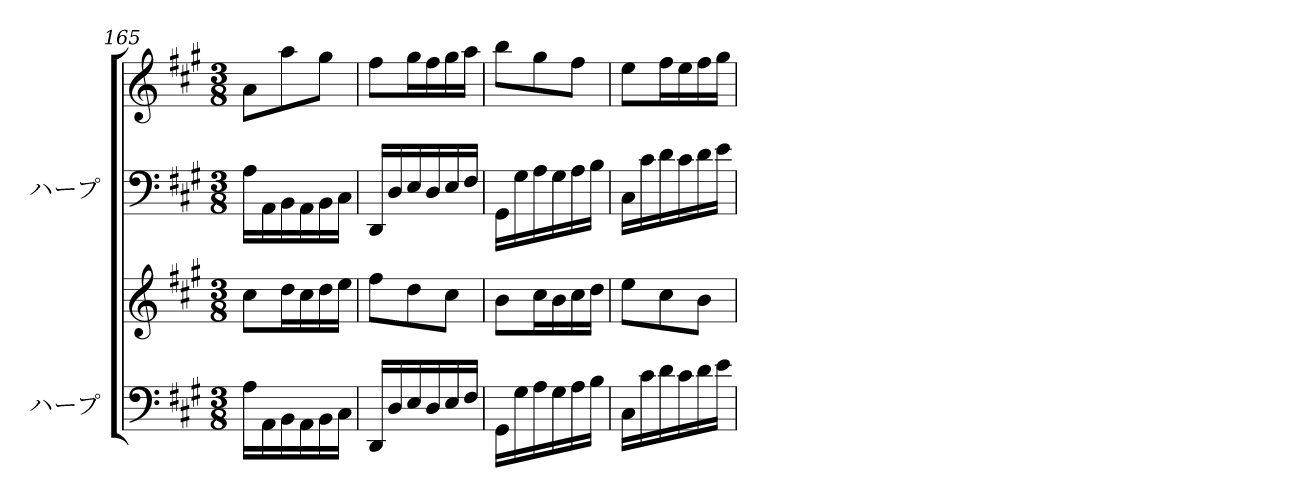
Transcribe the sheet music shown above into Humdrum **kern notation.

**kern	**kern	**kern	**kern
*part2	*part2	*part1	*part1
*staff4	*staff3	*staff2	*staff1
*I"ハープ	*	*I"ハープ	*
*clefF4	*clefG2	*clefF4	*clefG2
*k[f#c#g#]	*k[f#c#g#]	*k[f#c#g#]	*k[f#c#g#]
*M3/8	*M3/8	*M3/8	*M3/8
=165	=165	=165	=165
16A\LL	8cc#\L	16A\LL	8a\L
16AA\	.	16AA\	.
16BB\	16dd\L	16BB\	8aa\
16AA\	16cc#\	16AA\	.
16BB\	16dd\	16BB\	8gg#\J
16C#\JJ	16ee\JJ	16C#\JJ	.
=166	=166	=166	=166
16DD/LL	8ff#\L	16DD/LL	8ff#\L
16D/	.	16D/	.
16E/	8dd\	16E/	16gg#\L
16D/	.	16D/	16ff#\
16E/	8cc#\J	16E/	16gg#\
16F#/JJ	.	16F#/JJ	16aa\JJ
=167	=167	=167	=167
16GG#\LL	8b\L	16GG#\LL	8bb\L
16G#\	.	16G#\	.
16A\	16cc#\L	16A\	8gg#\
16G#\	16b\	16G#\	.
16A\	16cc#\	16A\	8ff#\J
16B\JJ	16dd\JJ	16B\JJ	.
=168	=168	=168	=168
16C#\LL	8ee\L	16C#\LL	8ee\L
16c#\	.	16c#\	.
16d\	8cc#\	16d\	16ff#\L
16c#\	.	16c#\	16ee\
16d\	8b\J	16d\	16ff#\
16e\JJ	.	16e\JJ	16gg#\JJ
=	=	=	=
*-	*-	*-	*-
